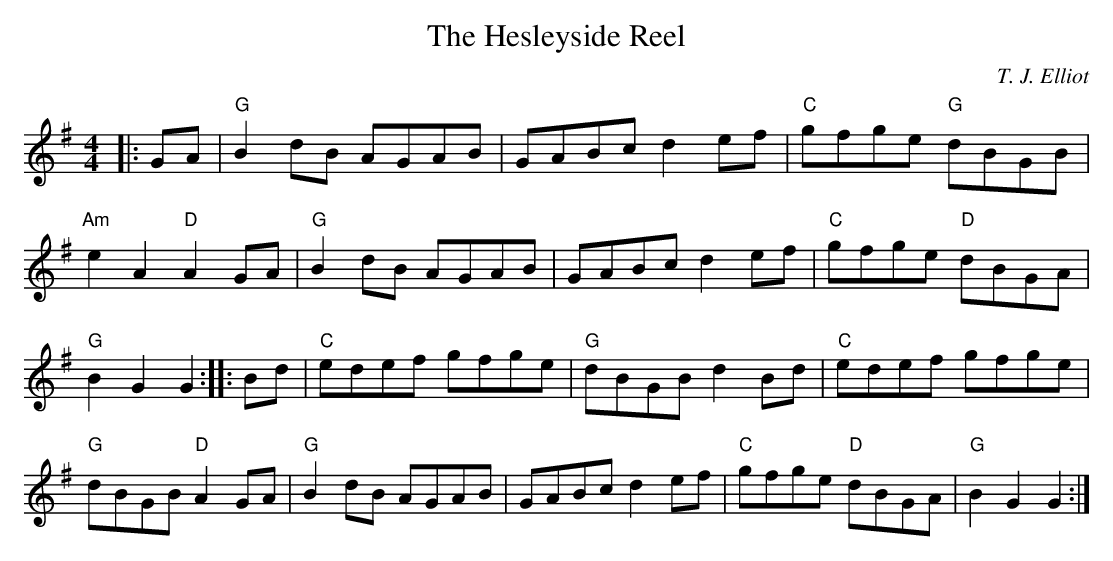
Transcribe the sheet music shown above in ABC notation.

X:1
T:Hesleyside Reel, The
C:T. J. Elliot
M:4/4
E:10
K:G
|:GA|"G"B2 dB AGAB|GABc d2 ef|"C"gfge "G"dBGB|"Am"e2 A2 "D"A2 GA|\
"G"B2 dB AGAB|GABc d2 ef|"C"gfge "D"dBGA|"G"B2 G2 G2::\
Bd|"C"edef gfge|"G"dBGB d2 Bd|"C"edef gfge|"G"dBGB "D"A2 GA|\
"G"B2 dB AGAB|GABc d2 ef|"C"gfge "D"dBGA|"G"B2 G2 G2:|**
